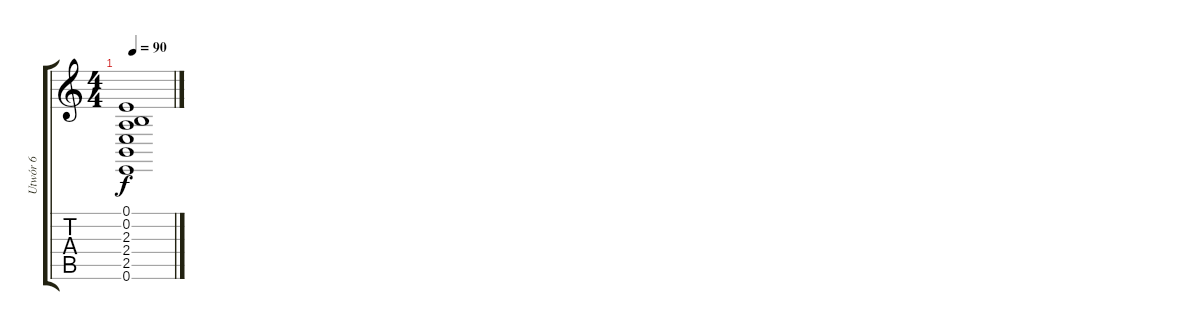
\track ("Utwór 6" "Utwór 6") {instrument timpani}
\staff {score tabs}
\tuning (E4 B3 G3 D3 A2 E2) {hide}
\ts (4 4)
\tempo 90
\clef g2
\ks c
(0.1 0.2 2.3 2.4 2.5 0.6).1{dy f}
